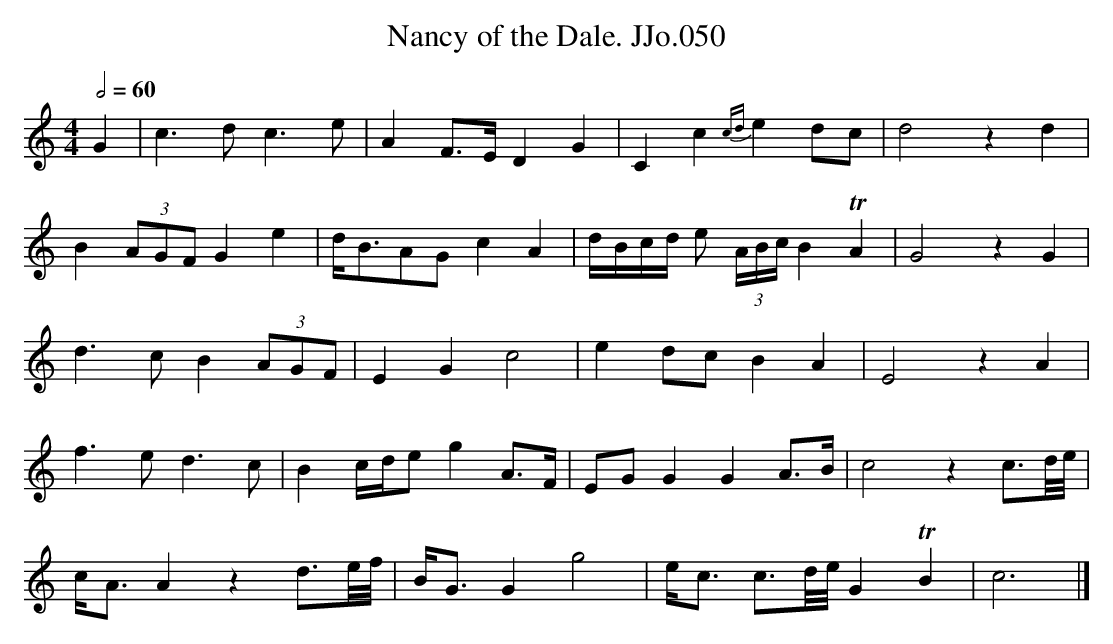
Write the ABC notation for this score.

X:1
T:Nancy of the Dale. JJo.050
M:4/4
L:1/8
Q:1/2=60
K:C
G2|c3dc3e|A2F>ED2G2|C2c2{cd}e2dc|d4z2d2|
B2(3AGF G2e2|d<BAG c2A2|d/B/c/d/ e (3A/B/c/ B2TA2|G4z2G2|
d3cB2(3AGF|E2G2c4|e2dcB2A2|E4z2A2|
f3ed3c|B2c/d/e g2A>F|EGG2G2A>B|c4z2c3/d/4e/4|
c<A A2z2d3/e/4f/4|B<GG2g4|e<c c3/d/4e/4G2TB2|c6|]
